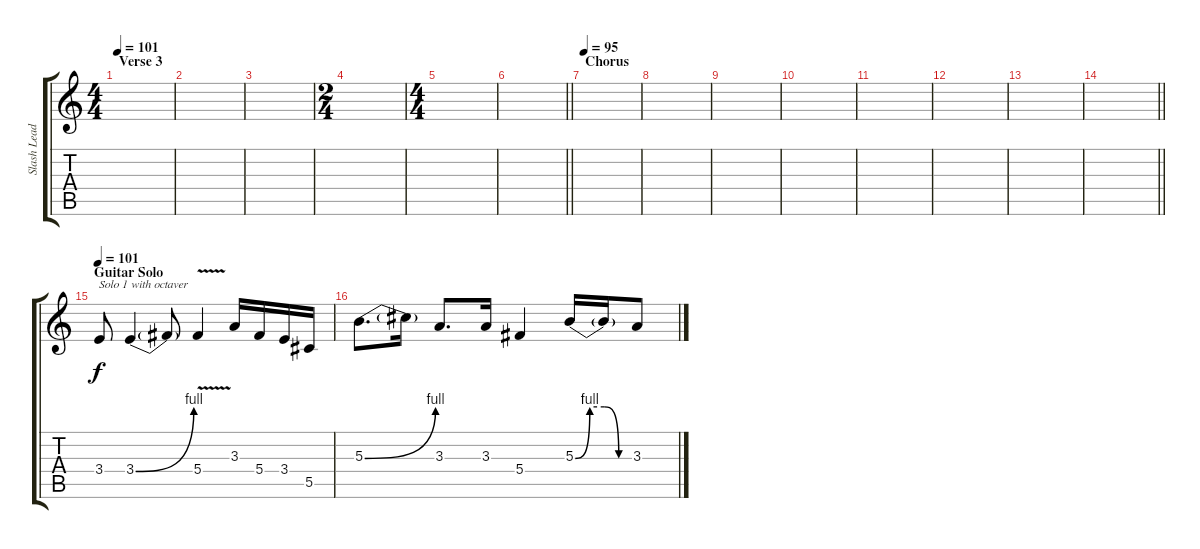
\track ("Slash Lead" "Slash Lead") {instrument distortionguitar}
\staff {score tabs}
\tuning (Eb4 Bb3 Gb3 Db3 Ab2 Eb2) {hide}
\ts (4 4)
\section ("" "Verse 3")
\tempo 101
\clef g2
\ks c
|
|
|
\ts (2 4)
|
\ts (4 4)
|
\barLineRight lightlight
|
\section ("" "Chorus")
\tempo 95
|
|
|
|
|
|
|
\barLineRight lightlight
|
\section ("" "Guitar Solo")
\tempo 101
3.4.8{txt "Solo 1 with octaver"} 3.4{be (bend 0 0 60 4)}.4 3.4{t}.8 5.4{v}.4 3.3.16 5.4.16 3.4.16 5.5.16 |
5.3{be (bend 0 0 60 4)}.8{d} 5.3{t}.16 3.3.8{d} 3.3.16 5.4.4 5.3{be (custom 0 0 15 4 30 4 45 0 60 0)}.16 5.3{t}.16 3.3.8
